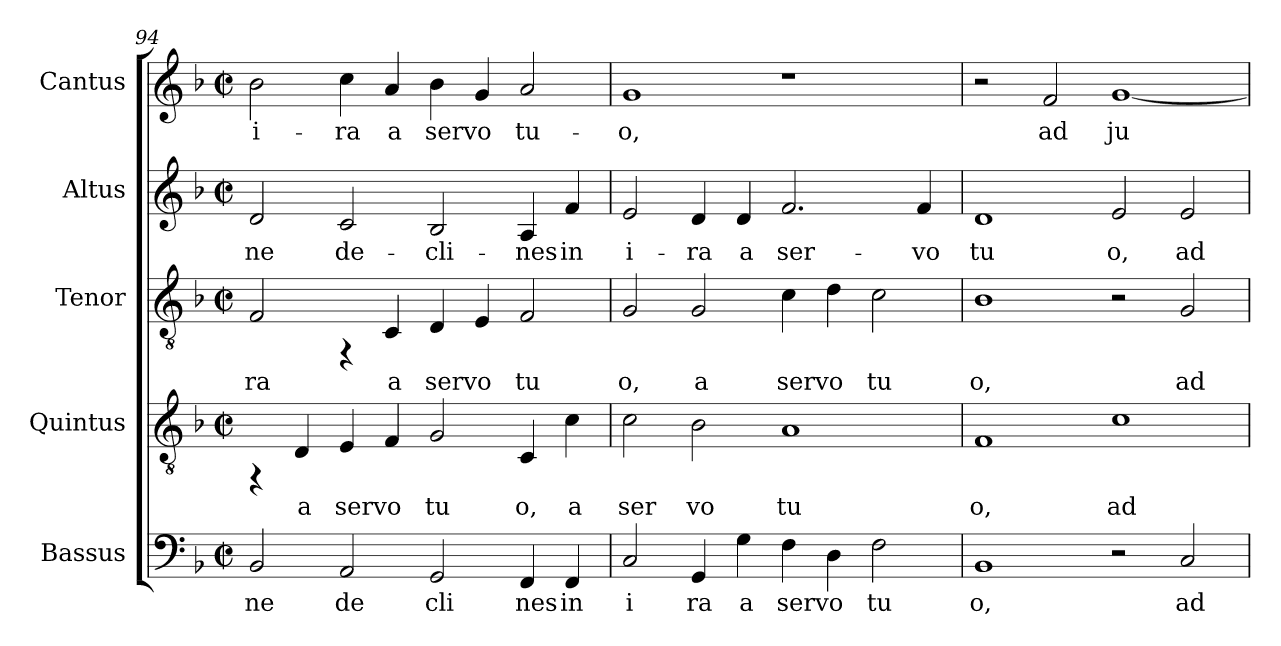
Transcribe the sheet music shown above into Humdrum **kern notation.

**kern	**text	**kern	**text	**kern	**text	**kern	**text	**kern	**text
*part5	*part5	*part4	*part4	*part3	*part3	*part2	*part2	*part1	*part1
*staff5	*staff5	*staff4	*staff4	*staff3	*staff3	*staff2	*staff2	*staff1	*staff1
*I"Bassus	*	*I"Quintus	*	*I"Tenor	*	*I"Altus	*	*I"Cantus	*
*clefF4	*	*clefGv2	*	*clefGv2	*	*clefG2	*	*clefG2	*
*k[b-]	*	*k[b-]	*	*k[b-]	*	*k[b-]	*	*k[b-]	*
*F:	*	*F:	*	*F:	*	*F:	*	*F:	*
*M2/2	*	*M2/2	*	*M2/2	*	*M2/2	*	*M2/2	*
*met(c|)	*	*met(c|)	*	*met(c|)	*	*met(c|)	*	*met(c|)	*
=94	=94	=94	=94	=94	=94	=94	=94	=94	=94
!	!LO:LY:b:cj	!	!	!	!LO:LY:b:cj	!	!LO:LY:b:cj	!	!LO:LY:b:cj
2BB-/	ne	4rFF	.	2F/	ra	2d/	ne	2b-\	i-
!	!	!	!LO:LY:b:cj	!	!	!	!	!	!
.	.	4D/	a	.	.	.	.	.	.
!	!LO:LY:b:cj	!	!LO:LY:b:cj	!	!	!	!LO:LY:b:cj	!	!LO:LY:b:cj
2AA/	de	4E/	servo	4rFF	.	2c/	de-	4cc\	-ra
!	!	!	!LO:LY:b:cj	!	!LO:LY:b:cj	!	!	!	!LO:LY:b:cj
.	.	4F/	.	4C/	a	.	.	4a/	a
!	!LO:LY:b:cj	!	!LO:LY:b:cj	!	!LO:LY:b:cj	!	!LO:LY:b:cj	!	!LO:LY:b:cj
2GG/	cli	2G/	tu	4D/	servo	2B-/	-cli-	4b-\	servo
!	!	!	!	!	!LO:LY:b:cj	!	!	!	!LO:LY:b:cj
.	.	.	.	4E/	.	.	.	4g/	.
!	!LO:LY:b:cj	!	!LO:LY:b:cj	!	!LO:LY:b:cj	!	!LO:LY:b:cj	!	!LO:LY:b:cj
4FF/	nes	4C/	o,	2F/	tu	4A/	-nes	2a/	tu-
!	!LO:LY:b:cj	!	!LO:LY:b:cj	!	!	!	!LO:LY:b:cj	!	!
4FF/	in	4c\	a	.	.	4f/	in	.	.
=95	=95	=95	=95	=95	=95	=95	=95	=95	=95
!	!LO:LY:b:cj	!	!LO:LY:b:cj	!	!LO:LY:b:cj	!	!LO:LY:b:cj	!	!LO:LY:b:cj
2C/	i	2c\	ser	2G/	o,	2e/	i-	1g	-o,
!	!LO:LY:b:cj	!	!LO:LY:b:cj	!	!LO:LY:b:cj	!	!LO:LY:b:cj	!	!
4GG/	ra	2B-\	vo	2G/	a	4d/	-ra	.	.
!	!LO:LY:b:cj	!	!	!	!	!	!LO:LY:b:cj	!	!
4G\	a	.	.	.	.	4d/	a	.	.
!	!LO:LY:b:cj	!	!LO:LY:b:cj	!	!LO:LY:b:cj	!	!LO:LY:b:cj	!	!
4F\	servo	1A	tu	4c\	servo	2.f/	ser-	1r	.
!	!LO:LY:b:cj	!	!	!	!LO:LY:b:cj	!	!	!	!
4D\	.	.	.	4d\	.	.	.	.	.
!	!LO:LY:b:cj	!	!	!	!LO:LY:b:cj	!	!	!	!
2F\	tu	.	.	2c\	tu	.	.	.	.
!	!	!	!	!	!	!	!LO:LY:b:cj	!	!
.	.	.	.	.	.	4f/	-vo	.	.
!!LO:PB:g=z
=96	=96	=96	=96	=96	=96	=96	=96	=96	=96
!	!LO:LY:b:cj	!	!LO:LY:b:cj	!	!LO:LY:b:cj	!	!LO:LY:b:cj	!	!
1BB-	o,	1F	o,	1B-	o,	1d	tu	2r	.
!	!	!	!	!	!	!	!	!	!LO:LY:b:cj
.	.	.	.	.	.	.	.	2f/	ad
!	!	!	!LO:LY:b:cj	!	!	!	!LO:LY:b:cj	!	!LO:LY:b:cj
2r	.	1c	ad	2r	.	2e/	o,	[<1g	ju
!	!LO:LY:b:cj	!	!	!	!LO:LY:b:cj	!	!LO:LY:b:cj	!	!
2C/	ad	.	.	2G/	ad-	2e/	ad	.	.
=	=	=	=	=	=	=	=	=	=
*-	*-	*-	*-	*-	*-	*-	*-	*-	*-
